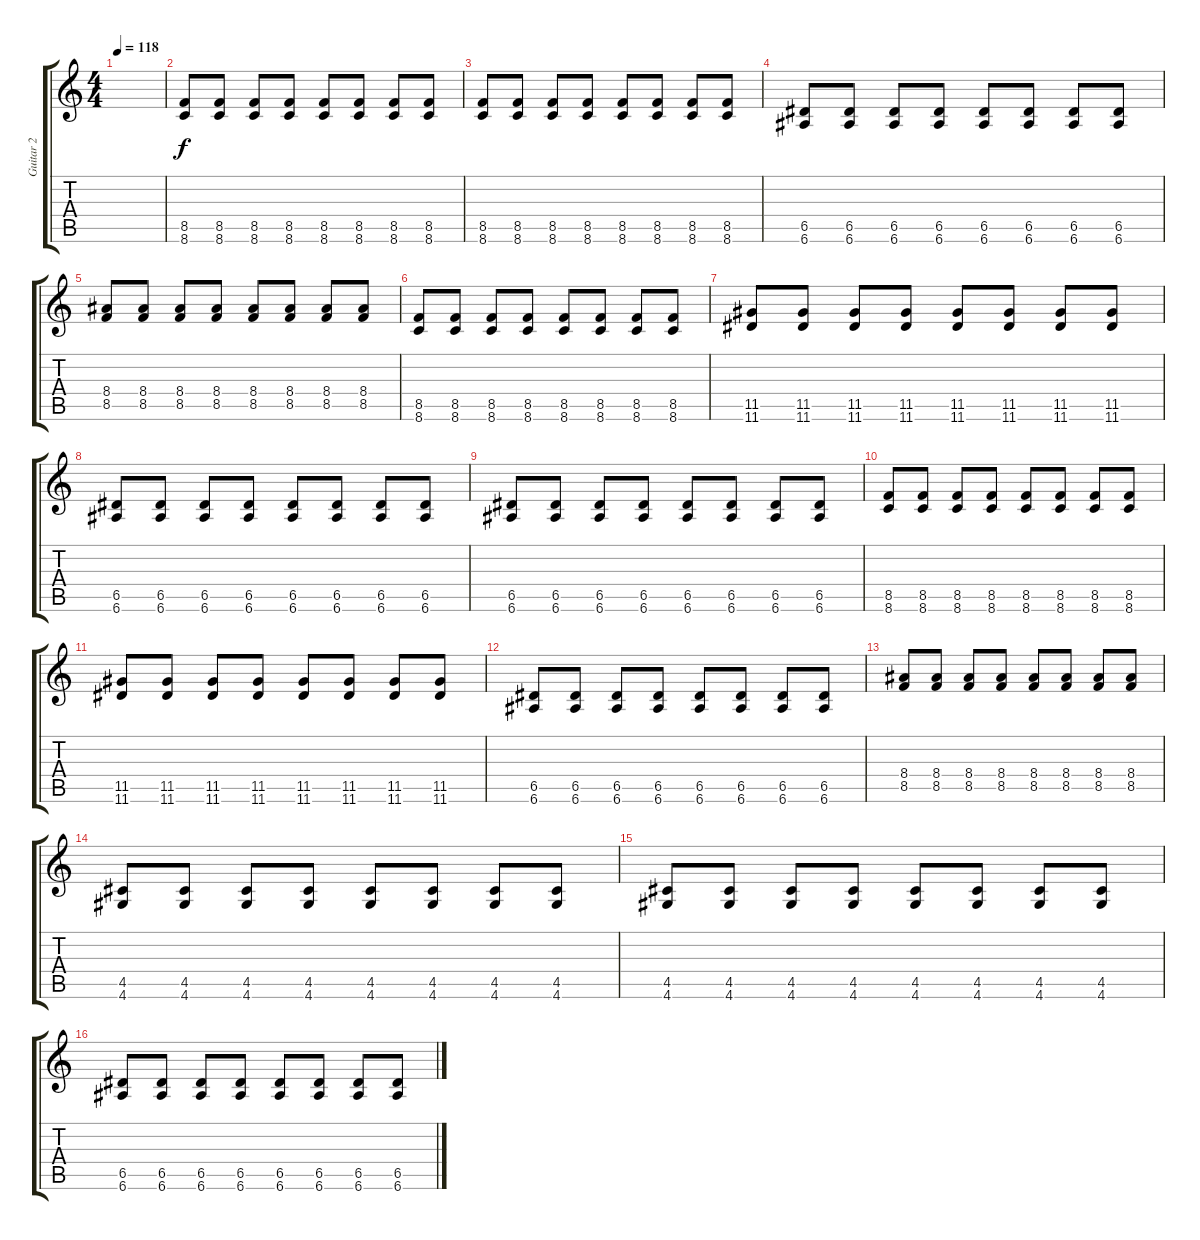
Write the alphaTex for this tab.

\track ("Guitar 2" "Guitar 2") {instrument distortionguitar}
\staff {score tabs}
\tuning (E4 B3 G3 D3 A2 E2) {hide}
\ts (4 4)
\tempo 118
\clef g2
\ks c
|
(8.5 8.6).8 (8.5 8.6).8 (8.5 8.6).8 (8.5 8.6).8 (8.5 8.6).8 (8.5 8.6).8 (8.5 8.6).8 (8.5 8.6).8 |
(8.5 8.6).8 (8.5 8.6).8 (8.5 8.6).8 (8.5 8.6).8 (8.5 8.6).8 (8.5 8.6).8 (8.5 8.6).8 (8.5 8.6).8 |
(6.5 6.6).8 (6.5 6.6).8 (6.5 6.6).8 (6.5 6.6).8 (6.5 6.6).8 (6.5 6.6).8 (6.5 6.6).8 (6.5 6.6).8 |
(8.4 8.5).8 (8.4 8.5).8 (8.4 8.5).8 (8.4 8.5).8 (8.4 8.5).8 (8.4 8.5).8 (8.4 8.5).8 (8.4 8.5).8 |
(8.5 8.6).8 (8.5 8.6).8 (8.5 8.6).8 (8.5 8.6).8 (8.5 8.6).8 (8.5 8.6).8 (8.5 8.6).8 (8.5 8.6).8 |
(11.5 11.6).8 (11.5 11.6).8 (11.5 11.6).8 (11.5 11.6).8 (11.5 11.6).8 (11.5 11.6).8 (11.5 11.6).8 (11.5 11.6).8 |
(6.5 6.6).8 (6.5 6.6).8 (6.5 6.6).8 (6.5 6.6).8 (6.5 6.6).8 (6.5 6.6).8 (6.5 6.6).8 (6.5 6.6).8 |
(6.5 6.6).8 (6.5 6.6).8 (6.5 6.6).8 (6.5 6.6).8 (6.5 6.6).8 (6.5 6.6).8 (6.5 6.6).8 (6.5 6.6).8 |
(8.5 8.6).8 (8.5 8.6).8 (8.5 8.6).8 (8.5 8.6).8 (8.5 8.6).8 (8.5 8.6).8 (8.5 8.6).8 (8.5 8.6).8 |
(11.5 11.6).8 (11.5 11.6).8 (11.5 11.6).8 (11.5 11.6).8 (11.5 11.6).8 (11.5 11.6).8 (11.5 11.6).8 (11.5 11.6).8 |
(6.5 6.6).8 (6.5 6.6).8 (6.5 6.6).8 (6.5 6.6).8 (6.5 6.6).8 (6.5 6.6).8 (6.5 6.6).8 (6.5 6.6).8 |
(8.4 8.5).8 (8.4 8.5).8 (8.4 8.5).8 (8.4 8.5).8 (8.4 8.5).8 (8.4 8.5).8 (8.4 8.5).8 (8.4 8.5).8 |
(4.5 4.6).8 (4.5 4.6).8 (4.5 4.6).8 (4.5 4.6).8 (4.5 4.6).8 (4.5 4.6).8 (4.5 4.6).8 (4.5 4.6).8 |
(4.5 4.6).8 (4.5 4.6).8 (4.5 4.6).8 (4.5 4.6).8 (4.5 4.6).8 (4.5 4.6).8 (4.5 4.6).8 (4.5 4.6).8 |
(6.5 6.6).8 (6.5 6.6).8 (6.5 6.6).8 (6.5 6.6).8 (6.5 6.6).8 (6.5 6.6).8 (6.5 6.6).8 (6.5 6.6).8
